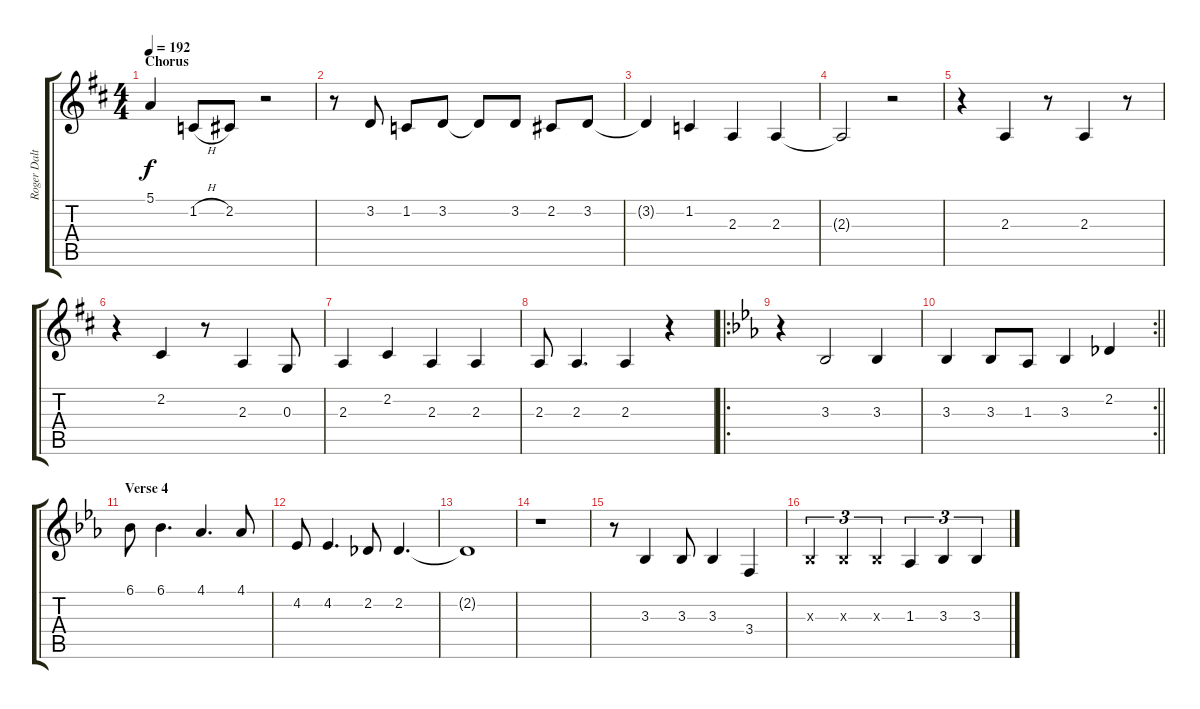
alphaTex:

\track ("Roger Daltrey - Voice" "Roger Dalt") {instrument cello}
\staff {score tabs}
\tuning (E4 B3 G3 D3 A2 E2) {hide}
\ts (4 4)
\section ("" "Chorus")
\tempo 192
\clef g2
\ks d
5.1{t}.4{dy f} 1.2{h}.8 2.2.8 r.2 |
r.8 3.2.8 1.2.8 3.2.8 3.2{t}.8 3.2.8 2.2.8 3.2.8 |
3.2{t}.4 1.2.4 2.3.4 2.3.4 |
2.3{t}.2 r.2 |
r.4 2.3.4 r.8 2.3.4 r.8 |
r.4 2.2.4 r.8 2.3.4 0.3.8 |
2.3.4 2.2.4 2.3.4 2.3.4 |
2.3.8 2.3.4{d} 2.3.4 r.4 |
\ro
\ks eb
r.4 3.3.2 3.3.4 |
\rc 2
\barLineRight lightlight
3.3.4 3.3.8 1.3.8 3.3.4 2.2.4 |
\section ("" "Verse 4")
6.1.8 6.1.4{d} 4.1.4{d} 4.1.8 |
4.2.8 4.2.4{d} 2.2.8 2.2.4{d} |
2.2{t}.1 |
r.1 |
r.8 3.3.4 3.3.8 3.3.4 3.4.4 |
3.3{x}.4{tu (3 2)} 3.3{x}.4{tu (3 2)} 3.3{x}.4{tu (3 2)} 1.3.4{tu (3 2)} 3.3.4{tu (3 2)} 3.3.4{tu (3 2)}
